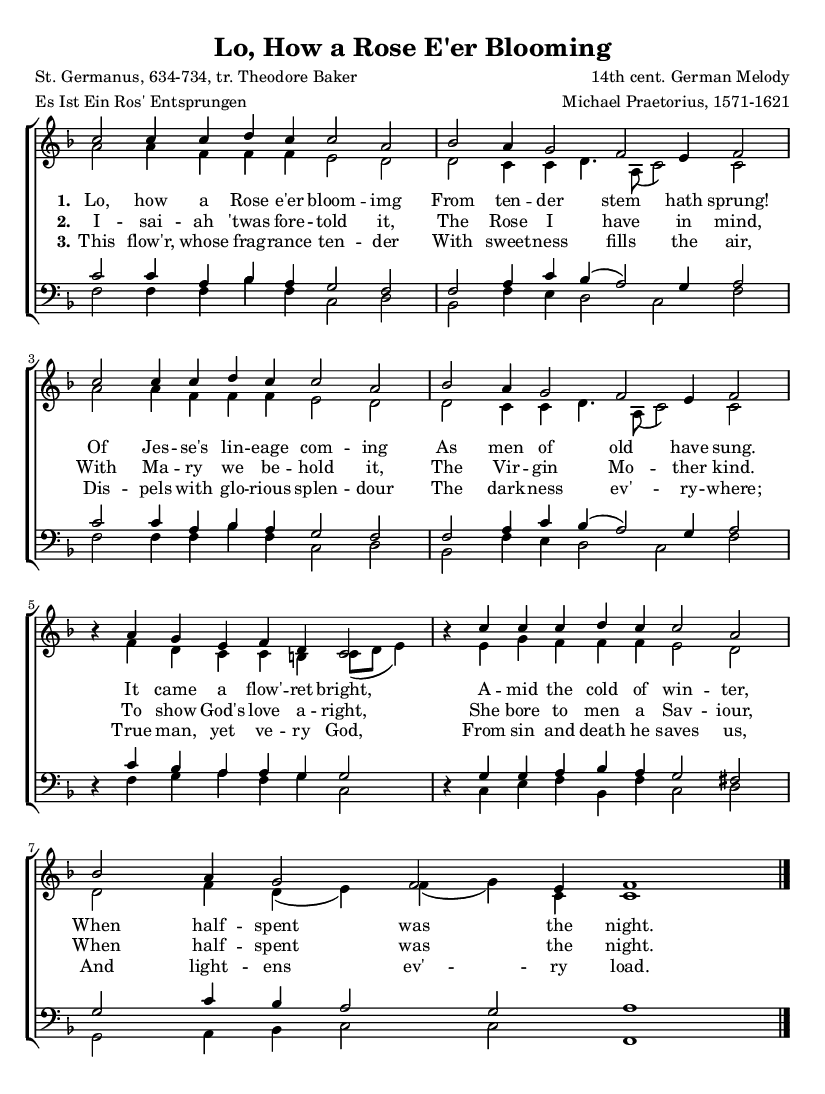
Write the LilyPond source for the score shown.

\header {
  filename = "lo.ly"
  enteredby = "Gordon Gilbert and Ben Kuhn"
  composer = "14th cent. German Melody"
  arranger = "Michael Praetorius, 1571-1621"
  poet = "St. Germanus, 634-734, tr. Theodore Baker"
  date=""
  title = "Lo, How a Rose E'er Blooming"
  metre = "Es Ist Ein Ros' Entsprungen"
  meter = \metre
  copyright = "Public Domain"
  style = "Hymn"
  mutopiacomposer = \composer
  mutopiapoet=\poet
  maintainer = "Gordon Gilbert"
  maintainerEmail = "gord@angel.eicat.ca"
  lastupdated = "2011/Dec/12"
}

\version "2.14.2"

\include "header.ly"

global= {
  \time 10/4
  \key f \major
}

sop = \context Voice = "sop"    {
  \voiceOne
  \relative {
	c'2 c4 c d c c2 a |
    bes a4 g2 f e4 f2 |
    c'2 c4 c d c c2 a |
    bes a4 g2 f e4 f2 |
    \time 8/4
    b4 \rest a g e f d c2 |
    \time 10/4 b'4 \rest c c c d c c2 a |
    \time 12/4 bes a4 g2 f e4 f1 \bar "|."
  }}

alto=\context Voice = "alto"   {
  \voiceTwo
  \relative {
	a'2 a4 f f f e2 d d
	c4 c d4. a8( c2) c
	a'2 a4 f f f e2 d d
	c4 c d4. a8( c2) c
	s4 f d c c b c8( d e4) s
	e4 g f f f e2 d d
	f4 d( e) f( g) c, c1
  }}	

tenor = \context Voice = "tenor"   {
  \voiceOne
  \relative {
	c2 c4 a bes a g2 f f
	a4 c bes( a2) g4 a2
	c2 c4 a bes a g2 f f
	a4 c bes( a2) g4 a2
	d,4 \rest c'4 bes a a g g2 d4 \rest
	g4 g a bes a g2 fis g
	c4 bes a2 g a1
  }}

bass = \context Voice = "bass"   {
  \voiceTwo
  \relative {
	f,2 f4 f bes f c2 d bes
	f'4 e d2 c f
	f2 f4 f bes f c2 d bes
	f'4 e d2 c f
	s4 f g a f g c,2 s4
	c4 e f bes, f' c2 d g,
	a4 bes c2 c f,1
  }}
accomp=\chordmode {
  
}
stanzaa = \lyricmode {
  Lo, how a Rose e'er bloom -- img
  From ten -- der stem hath sprung!
  Of Jes -- se's lin -- eage com -- ing
  As men of old have sung.
  It came a flow' -- ret bright,
  A -- mid the cold of win -- ter, 
  When half -- spent was  the night.
}

stanzab = \lyricmode {
  I -- sai -- ah 'twas fore -- told it,
  The Rose I have in mind,
  With Ma -- ry we be -- hold it,
  The Vir -- gin Mo -- ther kind.
  To show God's love a -- right,
  She bore to men a Sav -- iour,
  When half -- spent was the night.
}
stanzac = \lyricmode {
  This flow'r, whose frag -- rance ten -- der
  With sweet -- ness fills the air,
  Dis -- pels with glo -- rious splen -- dour
  The dark -- ness ev' -- ry -- where;
  True man, yet ve -- ry God,
  From sin and death he saves us,
  And light -- ens ev' -- ry load.
}	
stanzad = \lyricmode {
  
}	
stanzae = \lyricmode {
  
}
stanzaf = \lyricmode {
  
}

\score {	%\transpose d c
  \context ChoirStaff <<
    \context ChordNames \accomp
    \unset ChoirStaff.melismaBusyProperties 
    \context Staff ="upper"  { \clef "G" <<
      \global
      \sop
      \alto
    >>}
    
    \lyricsto "sop" \context Lyrics = "stanza-1" {
      \set stanza = "1."
      \stanzaa }
    \lyricsto "sop" \context Lyrics = "stanza-2" {
      \set stanza = "2."
      \stanzab }
    \lyricsto "sop" \context Lyrics = "stanza-3" {
      \set stanza = "3."
      \stanzac }
    
    \context Staff = "lower"  { \clef "F"<<
      \global
      \tenor
      \bass
    >>}
  >>
  \layout {
    indent = 0.0\pt
    \context {
      \ChordNames
      \override ChordName  #'style = #'american
      chordChanges = ##t
    }
    \context {
      \Staff 
      \remove Time_signature_engraver 
    } 
  }
}
